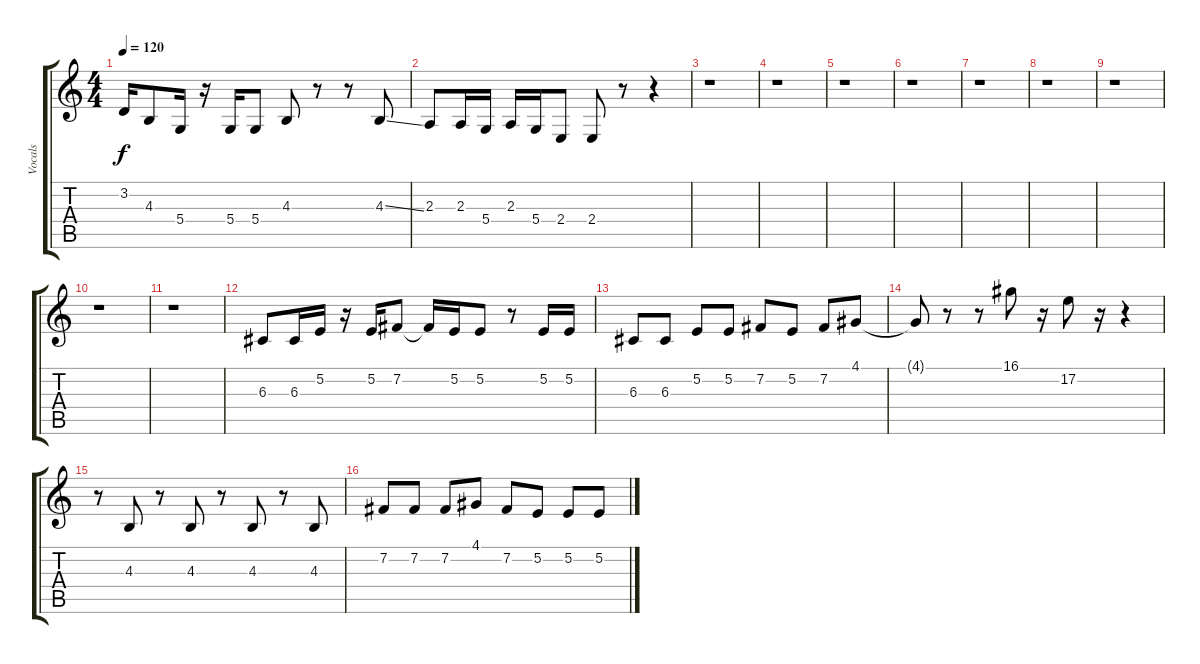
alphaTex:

\track ("Vocals" "Vocals") {instrument fx4atmosphere}
\staff {score tabs}
\tuning (E4 B3 G3 D3 A2 E2) {hide}
\ts (4 4)
\tempo 120
\clef g2
\ks c
3.2.16{dy f} 4.3.8 5.4.16 r.16 5.4.16 5.4.8 4.3.8 r.8 r.8 4.3{ss}.8 |
2.3.8 2.3.16 5.4.16 2.3.16 5.4.16 2.4.8 2.4.8 r.8 r.4 |
r.1 |
r.1 |
r.1 |
r.1 |
r.1 |
r.1 |
r.1 |
r.1 |
r.1 |
6.3.8 6.3.16 5.2.16 r.16 5.2.16 7.2.8 7.2{t}.16 5.2.16 5.2.8 r.8 5.2.16 5.2.16 |
6.3.8 6.3.8 5.2.8 5.2.8 7.2.8 5.2.8 7.2.8 4.1.8 |
4.1{t}.8 r.8 r.8 16.1.8 r.16 17.2.8 r.16 r.4 |
r.8 4.3.8 r.8 4.3.8 r.8 4.3.8 r.8 4.3.8 |
7.2.8 7.2.8 7.2.8 4.1.8 7.2.8 5.2.8 5.2.8 5.2.8
